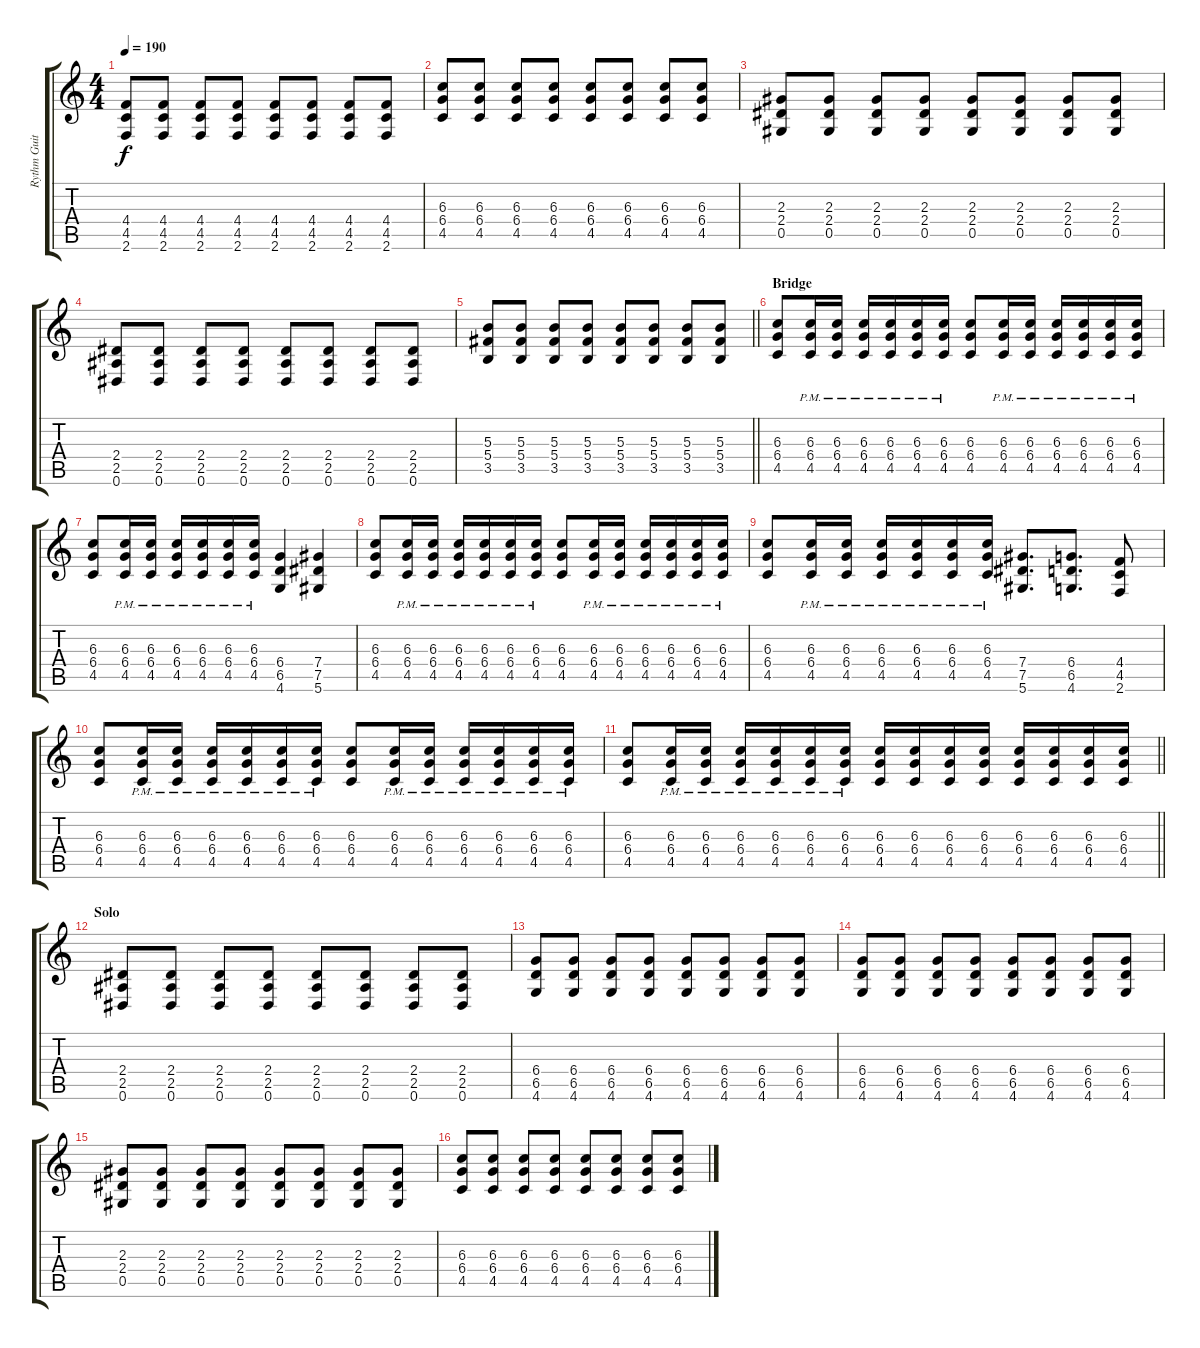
\track ("Rythm Guitar A" "Rythm Guit") {instrument distortionguitar}
\staff {score tabs}
\tuning (Eb4 Bb3 Gb3 Db3 Ab2 Eb2) {hide}
\ts (4 4)
\tempo 190
\clef g2
\ks c
(4.4 4.5 2.6).8{dy f} (4.4 4.5 2.6).8 (4.4 4.5 2.6).8 (4.4 4.5 2.6).8 (4.4 4.5 2.6).8 (4.4 4.5 2.6).8 (4.4 4.5 2.6).8 (4.4 4.5 2.6).8 |
(6.3 6.4 4.5).8 (6.3 6.4 4.5).8 (6.3 6.4 4.5).8 (6.3 6.4 4.5).8 (6.3 6.4 4.5).8 (6.3 6.4 4.5).8 (6.3 6.4 4.5).8 (6.3 6.4 4.5).8 |
(2.3 2.4 0.5).8 (2.3 2.4 0.5).8 (2.3 2.4 0.5).8 (2.3 2.4 0.5).8 (2.3 2.4 0.5).8 (2.3 2.4 0.5).8 (2.3 2.4 0.5).8 (2.3 2.4 0.5).8 |
(2.4 2.5 0.6).8 (2.4 2.5 0.6).8 (2.4 2.5 0.6).8 (2.4 2.5 0.6).8 (2.4 2.5 0.6).8 (2.4 2.5 0.6).8 (2.4 2.5 0.6).8 (2.4 2.5 0.6).8 |
\barLineRight lightlight
(5.3 5.4 3.5).8 (5.3 5.4 3.5).8 (5.3 5.4 3.5).8 (5.3 5.4 3.5).8 (5.3 5.4 3.5).8 (5.3 5.4 3.5).8 (5.3 5.4 3.5).8 (5.3 5.4 3.5).8 |
\section ("" "Bridge")
(6.3 6.4 4.5).8 (6.3{pm} 6.4{pm} 4.5{pm}).16 (6.3{pm} 6.4{pm} 4.5{pm}).16 (6.3{pm} 6.4{pm} 4.5{pm}).16 (6.3{pm} 6.4{pm} 4.5{pm}).16 (6.3{pm} 6.4{pm} 4.5{pm}).16 (6.3{pm} 6.4{pm} 4.5{pm}).16 (6.3 6.4 4.5).8 (6.3{pm} 6.4{pm} 4.5{pm}).16 (6.3{pm} 6.4{pm} 4.5{pm}).16 (6.3{pm} 6.4{pm} 4.5{pm}).16 (6.3{pm} 6.4{pm} 4.5{pm}).16 (6.3{pm} 6.4{pm} 4.5{pm}).16 (6.3{pm} 6.4{pm} 4.5{pm}).16 |
(6.3 6.4 4.5).8 (6.3{pm} 6.4{pm} 4.5{pm}).16 (6.3{pm} 6.4{pm} 4.5{pm}).16 (6.3{pm} 6.4{pm} 4.5{pm}).16 (6.3{pm} 6.4{pm} 4.5{pm}).16 (6.3{pm} 6.4{pm} 4.5{pm}).16 (6.3{pm} 6.4{pm} 4.5{pm}).16 (6.4 6.5 4.6).4 (7.4 7.5 5.6).4 |
(6.3 6.4 4.5).8 (6.3{pm} 6.4{pm} 4.5{pm}).16 (6.3{pm} 6.4{pm} 4.5{pm}).16 (6.3{pm} 6.4{pm} 4.5{pm}).16 (6.3{pm} 6.4{pm} 4.5{pm}).16 (6.3{pm} 6.4{pm} 4.5{pm}).16 (6.3{pm} 6.4{pm} 4.5{pm}).16 (6.3 6.4 4.5).8 (6.3{pm} 6.4{pm} 4.5{pm}).16 (6.3{pm} 6.4{pm} 4.5{pm}).16 (6.3{pm} 6.4{pm} 4.5{pm}).16 (6.3{pm} 6.4{pm} 4.5{pm}).16 (6.3{pm} 6.4{pm} 4.5{pm}).16 (6.3{pm} 6.4{pm} 4.5{pm}).16 |
(6.3 6.4 4.5).8 (6.3{pm} 6.4{pm} 4.5{pm}).16 (6.3{pm} 6.4{pm} 4.5{pm}).16 (6.3{pm} 6.4{pm} 4.5{pm}).16 (6.3{pm} 6.4{pm} 4.5{pm}).16 (6.3{pm} 6.4{pm} 4.5{pm}).16 (6.3{pm} 6.4{pm} 4.5{pm}).16 (7.4 7.5 5.6).8{d} (6.4 6.5 4.6).8{d} (4.4 4.5 2.6).8 |
(6.3 6.4 4.5).8 (6.3{pm} 6.4{pm} 4.5{pm}).16 (6.3{pm} 6.4{pm} 4.5{pm}).16 (6.3{pm} 6.4{pm} 4.5{pm}).16 (6.3{pm} 6.4{pm} 4.5{pm}).16 (6.3{pm} 6.4{pm} 4.5{pm}).16 (6.3{pm} 6.4{pm} 4.5{pm}).16 (6.3 6.4 4.5).8 (6.3{pm} 6.4{pm} 4.5{pm}).16 (6.3{pm} 6.4{pm} 4.5{pm}).16 (6.3{pm} 6.4{pm} 4.5{pm}).16 (6.3{pm} 6.4{pm} 4.5{pm}).16 (6.3{pm} 6.4{pm} 4.5{pm}).16 (6.3{pm} 6.4{pm} 4.5{pm}).16 |
\barLineRight lightlight
(6.3 6.4 4.5).8 (6.3{pm} 6.4{pm} 4.5{pm}).16 (6.3{pm} 6.4{pm} 4.5{pm}).16 (6.3{pm} 6.4{pm} 4.5{pm}).16 (6.3{pm} 6.4{pm} 4.5{pm}).16 (6.3{pm} 6.4{pm} 4.5{pm}).16 (6.3{pm} 6.4{pm} 4.5{pm}).16 (6.3 6.4 4.5).16 (6.3 6.4 4.5).16 (6.3 6.4 4.5).16 (6.3 6.4 4.5).16 (6.3 6.4 4.5).16 (6.3 6.4 4.5).16 (6.3 6.4 4.5).16 (6.3 6.4 4.5).16 |
\section ("" "Solo")
(2.4 2.5 0.6).8 (2.4 2.5 0.6).8 (2.4 2.5 0.6).8 (2.4 2.5 0.6).8 (2.4 2.5 0.6).8 (2.4 2.5 0.6).8 (2.4 2.5 0.6).8 (2.4 2.5 0.6).8 |
(6.4 6.5 4.6).8 (6.4 6.5 4.6).8 (6.4 6.5 4.6).8 (6.4 6.5 4.6).8 (6.4 6.5 4.6).8 (6.4 6.5 4.6).8 (6.4 6.5 4.6).8 (6.4 6.5 4.6).8 |
(6.4 6.5 4.6).8 (6.4 6.5 4.6).8 (6.4 6.5 4.6).8 (6.4 6.5 4.6).8 (6.4 6.5 4.6).8 (6.4 6.5 4.6).8 (6.4 6.5 4.6).8 (6.4 6.5 4.6).8 |
(2.3 2.4 0.5).8 (2.3 2.4 0.5).8 (2.3 2.4 0.5).8 (2.3 2.4 0.5).8 (2.3 2.4 0.5).8 (2.3 2.4 0.5).8 (2.3 2.4 0.5).8 (2.3 2.4 0.5).8 |
(6.3 6.4 4.5).8 (6.3 6.4 4.5).8 (6.3 6.4 4.5).8 (6.3 6.4 4.5).8 (6.3 6.4 4.5).8 (6.3 6.4 4.5).8 (6.3 6.4 4.5).8 (6.3 6.4 4.5).8
